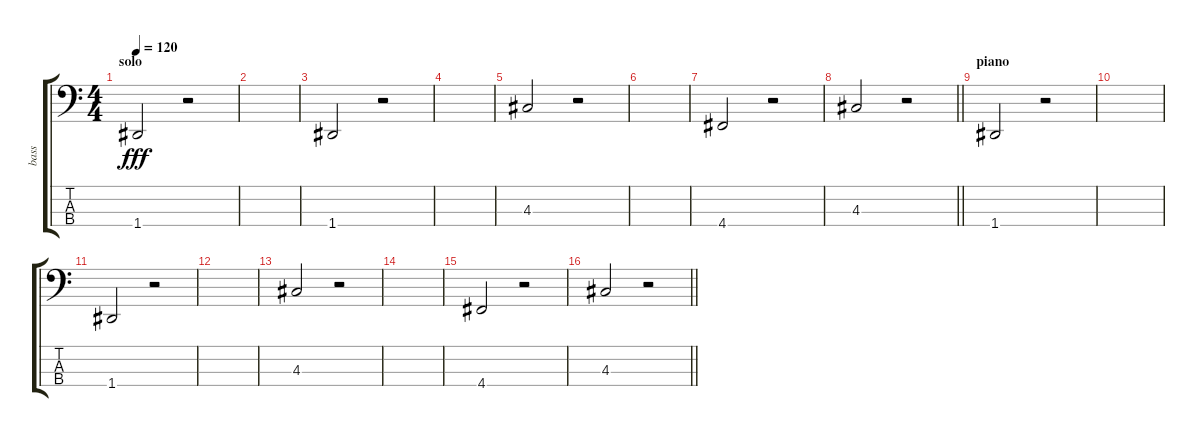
\track ("bass" "bass") {instrument electricbassfinger}
\staff {score tabs}
\tuning (G2 D2 A1 D1) {hide}
\ts (4 4)
\section ("" "solo")
\tempo 120
\clef f4
\ks c
1.4.2{dy fff} r.2 |
|
1.4.2 r.2 |
|
4.3.2 r.2 |
|
4.4.2 r.2 |
\barLineRight lightlight
4.3.2 r.2 |
\section ("" "piano")
1.4.2 r.2 |
|
1.4.2 r.2 |
|
4.3.2 r.2 |
|
4.4.2 r.2 |
\barLineRight lightlight
4.3.2 r.2
